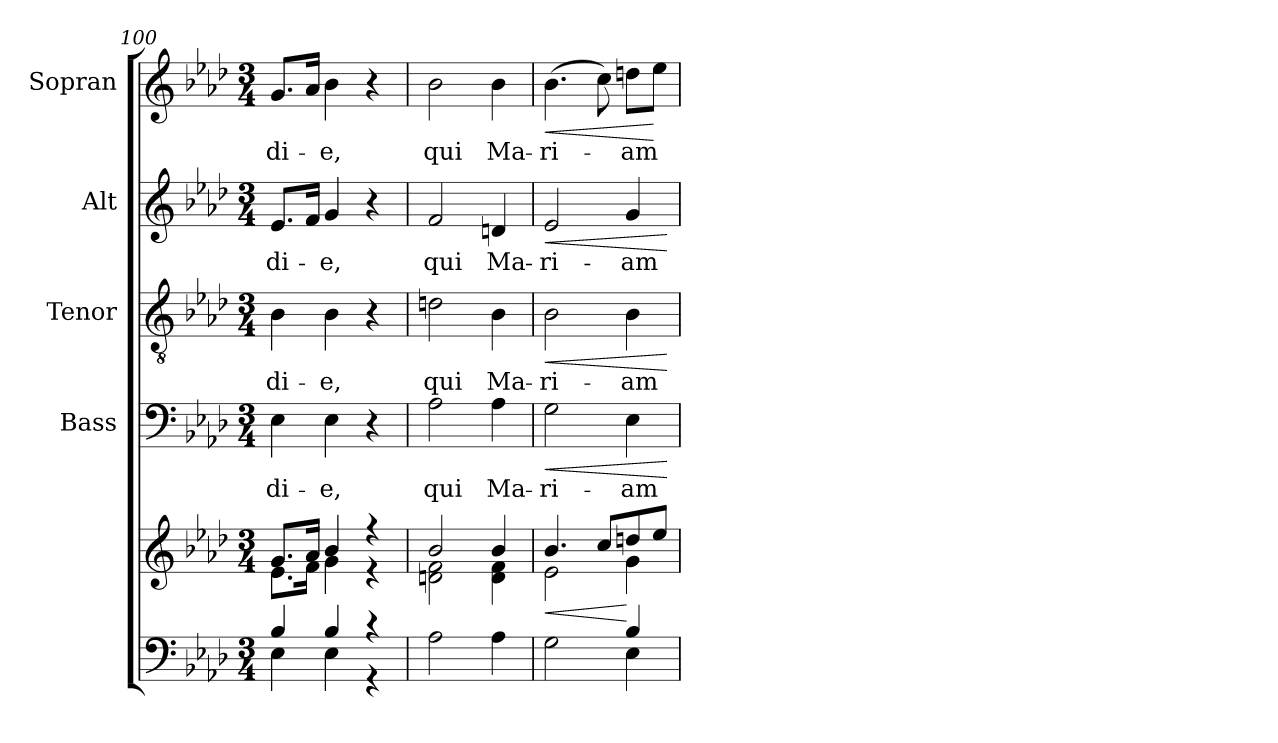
**kern	**kern	**dynam	**kern	**text	**dynam	**kern	**text	**dynam	**kern	**text	**dynam	**kern	**text	**dynam
*part5	*part5	*part5	*part4	*part4	*part4	*part3	*part3	*part3	*part2	*part2	*part2	*part1	*part1	*part1
*staff6	*staff5	*staff5/6	*staff4	*staff4	*staff4	*staff3	*staff3	*staff3	*staff2	*staff2	*staff2	*staff1	*staff1	*staff1
*	*	*	*I"Bass	*	*	*I"Tenor	*	*	*I"Alt	*	*	*I"Sopran	*	*
*	*	*	*I'B.	*	*	*I'T.	*	*	*I'A.	*	*	*I'S.	*	*
!!LO:PB:g=z
*clefF4	*clefG2	*	*clefF4	*	*	*clefGv2	*	*	*clefG2	*	*	*clefG2	*	*
*k[b-e-a-d-]	*k[b-e-a-d-]	*	*k[b-e-a-d-]	*	*	*k[b-e-a-d-]	*	*	*k[b-e-a-d-]	*	*	*k[b-e-a-d-]	*	*
*A-:	*A-:	*	*A-:	*	*	*A-:	*	*	*A-:	*	*	*A-:	*	*
*M3/4	*M3/4	*	*M3/4	*	*	*M3/4	*	*	*M3/4	*	*	*M3/4	*	*
=100	=100	=100	=100	=100	=100	=100	=100	=100	=100	=100	=100	=100	=100	=100
*^	*^	*	*	*	*	*	*	*	*	*	*	*	*	*
!	!	!	!	!	!	!LO:LY:b	!	!	!LO:LY:b	!	!	!LO:LY:b	!	!	!LO:LY:b	!
4B-/	4E-\	8.g/L	8.e-\L	.	4E-\	di-	.	4B-\	di-	.	8.e-/L	di-	.	8.g/L	di-	.
.	.	16a-/Jk	16f\Jk	.	.	.	.	.	.	.	16f/Jk	.	.	16a-/Jk	.	.
!	!	!	!	!	!	!LO:LY:b	!	!	!LO:LY:b	!	!	!LO:LY:b	!	!	!LO:LY:b	!
4B-/	4E-\	4b-/	4g\	.	4E-\	-e,	.	4B-\	-e,	.	4g/	-e,	.	4b-\	-e,	.
4r	4r	4r	4r	.	4r	.	.	4r	.	.	4r	.	.	4r	.	.
=101	=101	=101	=101	=101	=101	=101	=101	=101	=101	=101	=101	=101	=101	=101	=101	=101
!	!	!	!	!	!	!LO:LY:b	!	!	!LO:LY:b	!	!	!LO:LY:b	!	!	!LO:LY:b	!
*v	*v	*	*	*	*	*	*	*	*	*	*	*	*	*	*	*
2A-\	2b-/	2dn\ 2f\	.	2A-\	qui	.	2dn\	qui	.	2f/	qui	.	2b-\	qui	.
!	!	!	!	!	!LO:LY:b	!	!	!LO:LY:b	!	!	!LO:LY:b	!	!	!LO:LY:b	!
4A-\	4b-/	4d\ 4f\	.	4A-\	Ma-	.	4B-\	Ma-	.	4dn/	Ma-	.	4b-\	Ma-	.
=102	=102	=102	=102	=102	=102	=102	=102	=102	=102	=102	=102	=102	=102	=102	=102
*^	*	*	*	*	*	*	*	*	*	*	*	*	*	*	*
!	!	!	!	!LO:HP:b	!	!LO:LY:b	!LO:HP:b	!	!LO:LY:b	!LO:HP:b	!	!LO:LY:b	!LO:HP:b	!	!LO:LY:b	!LO:HP:b
2ryy	2G\	4.b-/	2e-\	<	2G\	-ri-	<	2B-\	-ri-	<	2e-/	-ri-	<	(>4.b-\	-ri-	<
.	.	8cc/L	.	.	.	.	.	.	.	.	.	.	.	8cc\)	.	.
!	!	!	!	!	!	!LO:LY:b	!	!	!LO:LY:b	!	!	!LO:LY:b	!	!	!LO:LY:b	!
4B-/	4E-\	8ddn/	4g\	[	4E-\	-am	.	4B-\	-am	.	4g/	-am	.	8ddn\L	-am	.
.	.	8ee-/J	.	.	.	.	.	.	.	.	.	.	.	8ee-\J	.	[
*v	*v	*	*	*	*	*	*	*	*	*	*	*	*	*	*	*
*	*v	*v	*	*	*	*	*	*	*	*	*	*	*	*	*
.	.	.	.	.	[	.	.	[	.	.	[	.	.	.
=	=	=	=	=	=	=	=	=	=	=	=	=	=	=
*-	*-	*-	*-	*-	*-	*-	*-	*-	*-	*-	*-	*-	*-	*-
